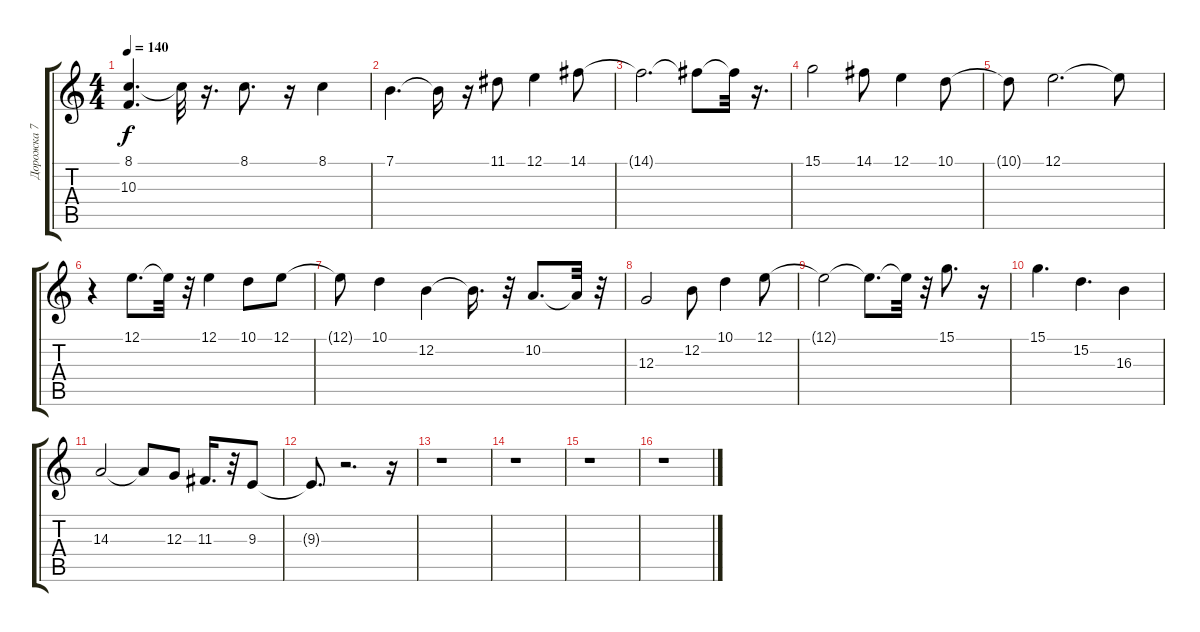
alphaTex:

\track ("Дорожка 7" "Дорожка 7") {instrument lead6voice}
\staff {score tabs}
\tuning (E4 B3 G3 D3 A2 E2) {hide}
\ts (4 4)
\tempo 140
\clef g2
\ks c
(8.1{t} 10.3{t}).4{d dy f} 8.1{t}.32 r.16{d} 8.1.8{d} r.16 8.1.4 |
7.1.4{d} 7.1{t}.16 r.16 11.1.8 12.1.4 14.1.8 |
14.1{t}.2{d} 14.1{t}.8 14.1{t}.32 r.16{d} |
15.1.2 14.1.8 12.1.4 10.1.8 |
10.1{t}.8 12.1.2{d} 12.1{t}.8 |
r.4 12.1.8{d} 12.1{t}.32 r.32 12.1.4 10.1.8 12.1.8 |
12.1{t}.8 10.1.4 12.2.4 12.2{t}.16{d} r.32 10.2.8{d} 10.2{t}.32 r.32 |
12.3.2 12.2.8 10.1.4 12.1.8 |
12.1{t}.2 12.1{t}.8{d} 12.1{t}.32 r.32 15.1.8{d} r.16 |
15.1.4{d} 15.2.4{d} 16.3.4 |
14.3.2 14.3{t}.8 12.3.8 11.3.16{d} r.32 9.3.8 |
9.3{t}.8{d} r.2{d} r.16 |
r.1 |
r.1 |
r.1 |
r.1
